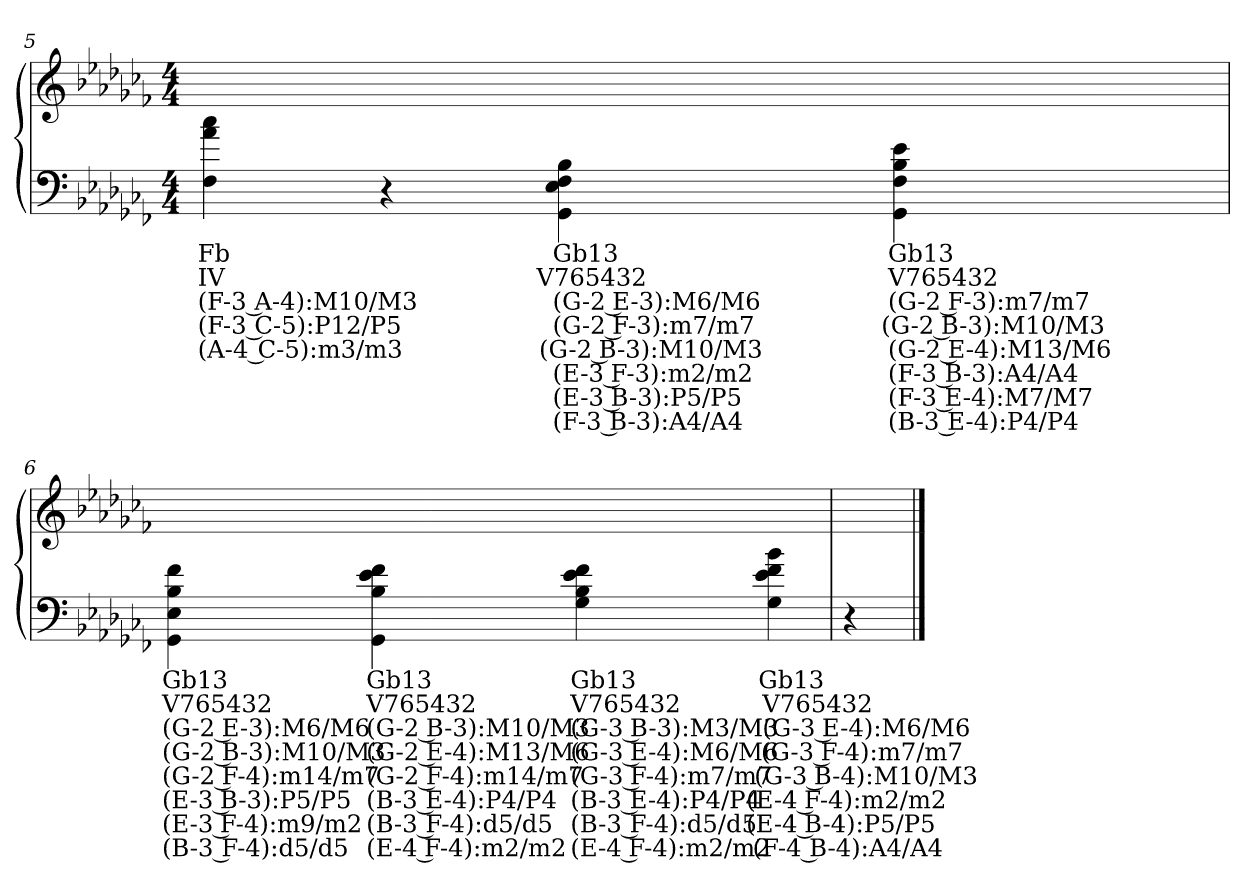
**kern	**text	**text	**text	**text	**text	**text	**text	**text	**kern
*part2	*part2	*part2	*part2	*part2	*part2	*part2	*part2	*part2	*part1
*staff2	*staff2	*staff2	*staff2	*staff2	*staff2	*staff2	*staff2	*staff2	*staff1
*clefF4	*	*	*	*	*	*	*	*	*clefG2
*k[b-e-a-d-g-c-f-]	*	*	*	*	*	*	*	*	*k[b-e-a-d-g-c-f-]
*C-:	*	*	*	*	*	*	*	*	*C-:
*M4/4	*	*	*	*	*	*	*	*	*M4/4
=5	=5	=5	=5	=5	=5	=5	=5	=5	=5
4F- 4a- 4cc-	Fb	IV	(F-3 A-4):M10/M3	(F-3 C-5):P12/P5	(A-4 C-5):m3/m3	.	.	.	1ryy
4r	.	.	.	.	.	.	.	.	.
4GG- 4E- 4F- 4B-	Gb13	V765432	(G-2 E-3):M6/M6	(G-2 F-3):m7/m7	(G-2 B-3):M10/M3	(E-3 F-3):m2/m2	(E-3 B-3):P5/P5	(F-3 B-3):A4/A4	.
4GG- 4F- 4B- 4e-	Gb13	V765432	(G-2 F-3):m7/m7	(G-2 B-3):M10/M3	(G-2 E-4):M13/M6	(F-3 B-3):A4/A4	(F-3 E-4):M7/M7	(B-3 E-4):P4/P4	.
=6	=6	=6	=6	=6	=6	=6	=6	=6	=6
4GG- 4E- 4B- 4f-	Gb13	V765432	(G-2 E-3):M6/M6	(G-2 B-3):M10/M3	(G-2 F-4):m14/m7	(E-3 B-3):P5/P5	(E-3 F-4):m9/m2	(B-3 F-4):d5/d5	1ryy
4GG- 4B- 4e- 4f-	Gb13	V765432	(G-2 B-3):M10/M3	(G-2 E-4):M13/M6	(G-2 F-4):m14/m7	(B-3 E-4):P4/P4	(B-3 F-4):d5/d5	(E-4 F-4):m2/m2	.
4G- 4B- 4e- 4f-	Gb13	V765432	(G-3 B-3):M3/M3	(G-3 E-4):M6/M6	(G-3 F-4):m7/m7	(B-3 E-4):P4/P4	(B-3 F-4):d5/d5	(E-4 F-4):m2/m2	.
4G- 4e- 4f- 4b-	Gb13	V765432	(G-3 E-4):M6/M6	(G-3 F-4):m7/m7	(G-3 B-4):M10/M3	(E-4 F-4):m2/m2	(E-4 B-4):P5/P5	(F-4 B-4):A4/A4	.
=7	=7	=7	=7	=7	=7	=7	=7	=7	=7
4r	.	.	.	.	.	.	.	.	4ryy
==	==	==	==	==	==	==	==	==	==
*-	*-	*-	*-	*-	*-	*-	*-	*-	*-
